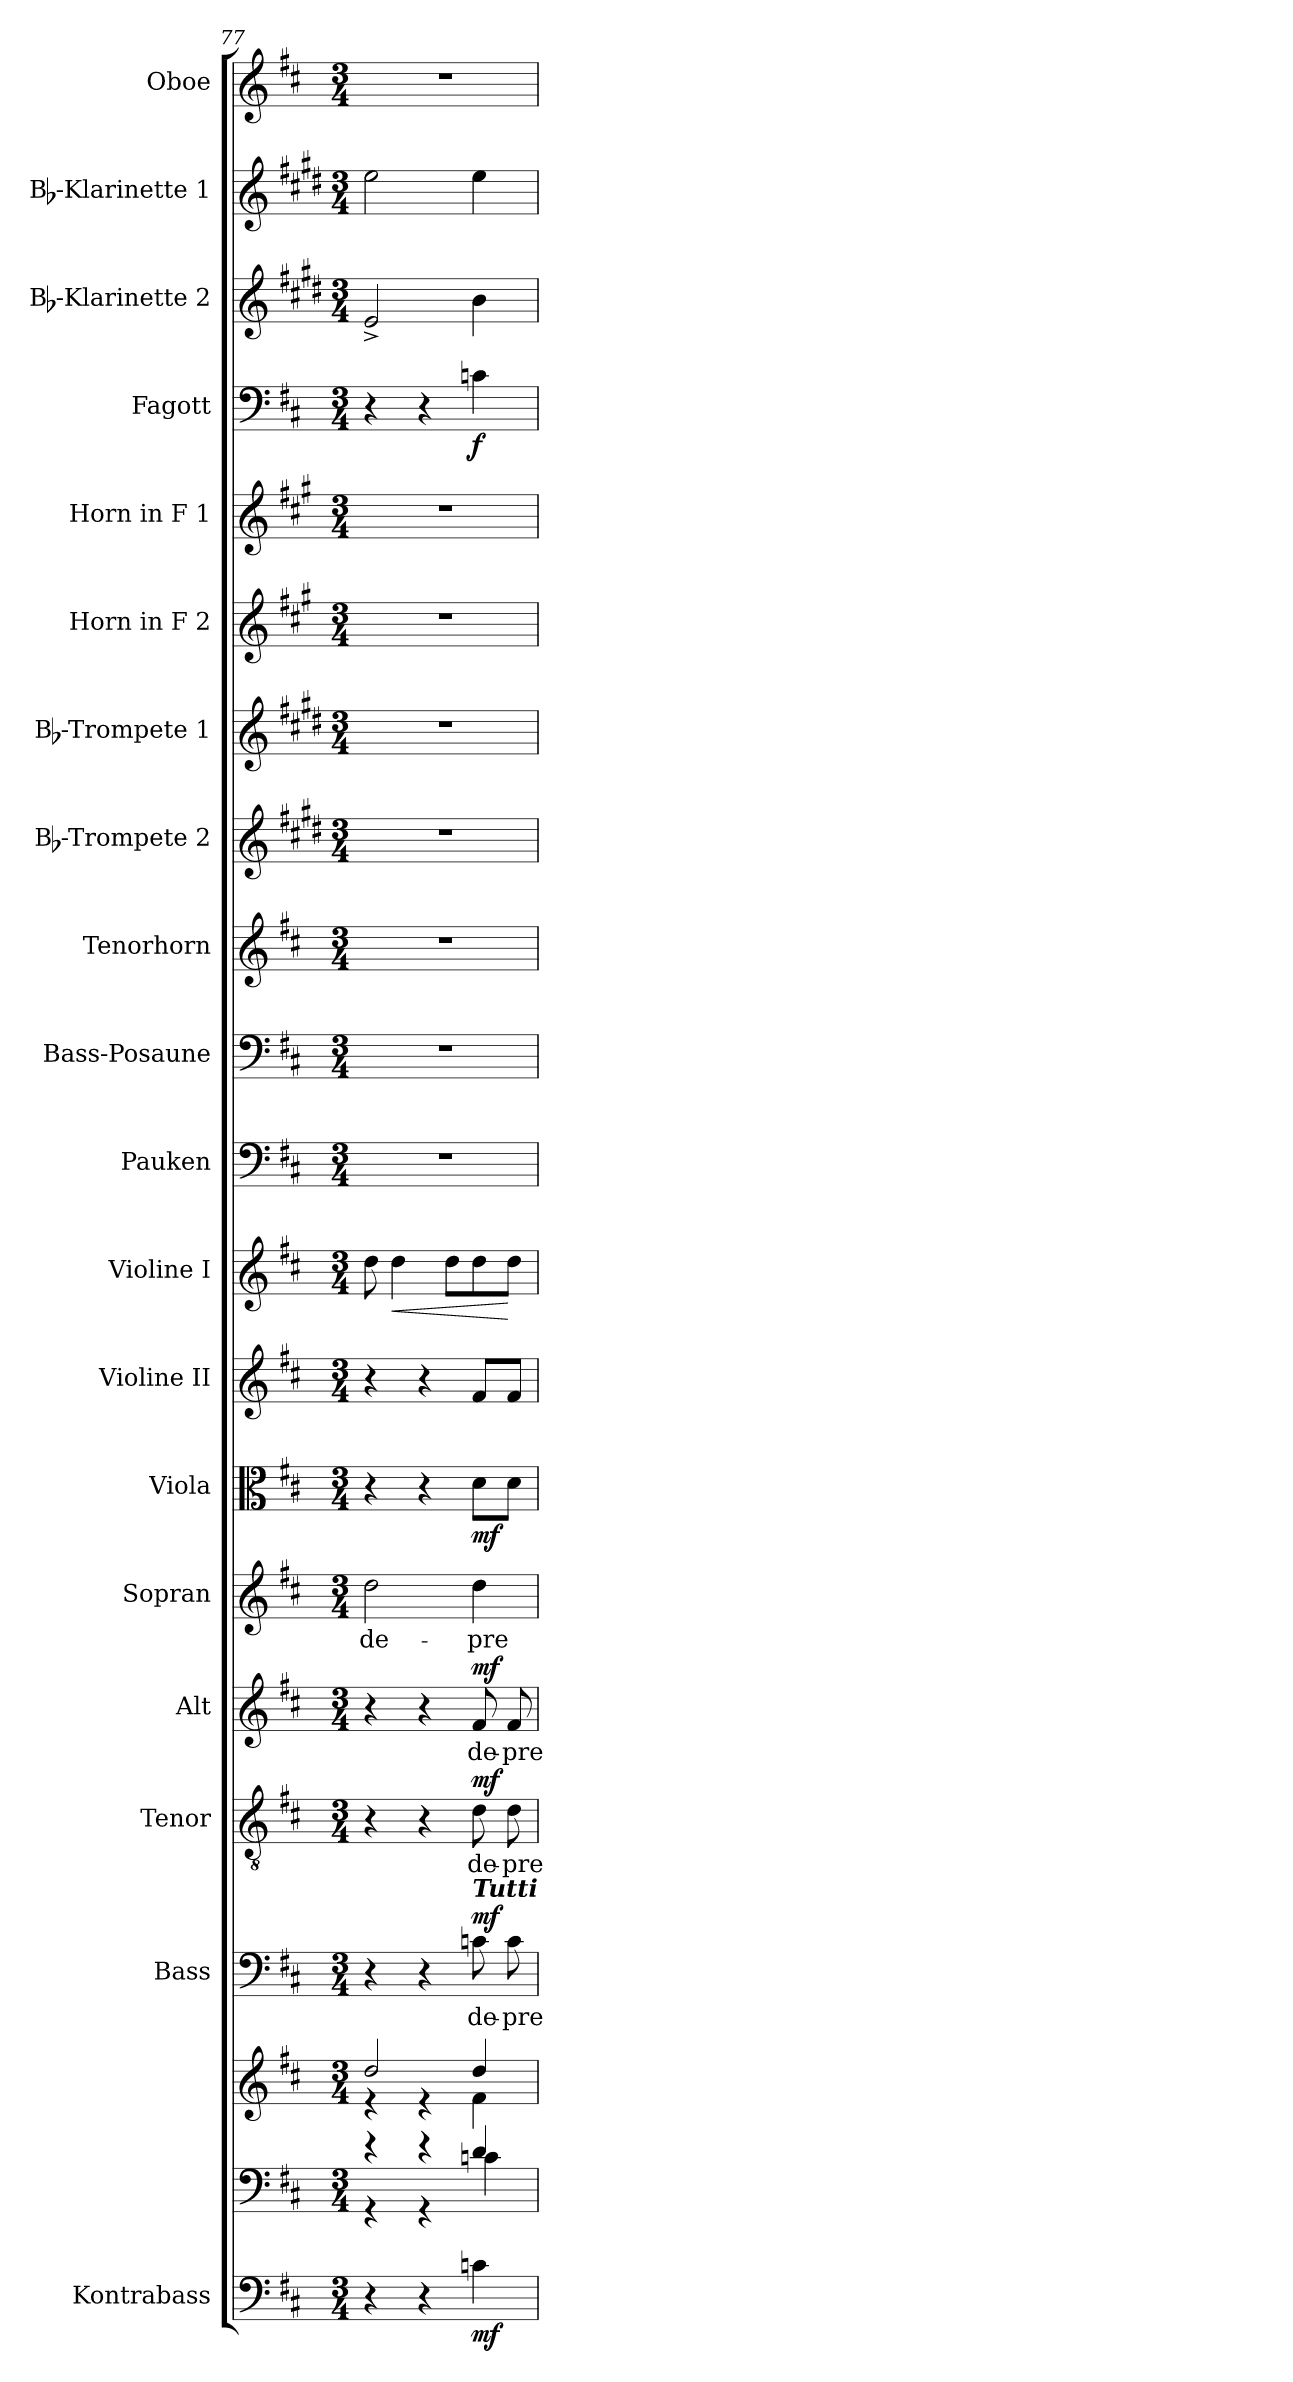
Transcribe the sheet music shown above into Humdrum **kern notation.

**kern	**dynam	**kern	**kern	**kern	**text	**dynam	**kern	**text	**dynam	**kern	**text	**dynam	**kern	**text	**kern	**dynam	**kern	**kern	**dynam	**kern	**kern	**kern	**kern	**kern	**kern	**kern	**kern	**dynam	**kern	**kern	**kern
*part20	*part20	*part19	*part19	*part18	*part18	*part18	*part17	*part17	*part17	*part16	*part16	*part16	*part15	*part15	*part14	*part14	*part13	*part12	*part12	*part11	*part10	*part9	*part8	*part7	*part6	*part5	*part4	*part4	*part3	*part2	*part1
*staff21	*staff21	*staff20	*staff19	*staff18	*staff18	*staff18	*staff17	*staff17	*staff17	*staff16	*staff16	*staff16	*staff15	*staff15	*staff14	*staff14	*staff13	*staff12	*staff12	*staff11	*staff10	*staff9	*staff8	*staff7	*staff6	*staff5	*staff4	*staff4	*staff3	*staff2	*staff1
*I"Kontrabass	*	*	*	*I"Bass	*	*	*I"Tenor	*	*	*I"Alt	*	*	*I"Sopran	*	*I"Viola	*	*I"Violine II	*I"Violine I	*	*I"Pauken	*I"Bass-Posaune	*I"Tenorhorn	*I"Bb-Trompete 2	*I"Bb-Trompete 1	*I"Horn in F 2	*I"Horn in F 1	*I"Fagott	*	*I"Bb-Klarinette 2	*I"Bb-Klarinette 1	*I"Oboe
*I'Kb.	*	*	*	*I'B.	*	*	*I'T.	*	*	*I'A.	*	*	*I'S.	*	*I'Vla.	*	*I'Vl. II	*I'Vl. I	*	*I'Pk.	*I'B. Pos.	*I'T. Hrn.	*I'Bb Trp. 2	*I'Bb Trp. 1	*	*	*I'Fg.	*	*I'Bb Kl. 2	*I'Bb Kl. 1	*I'Ob.
*clefF4	*	*clefF4	*clefG2	*clefF4	*	*	*clefGv2	*	*	*clefG2	*	*	*clefG2	*	*clefC3	*	*clefG2	*clefG2	*	*clefF4	*clefF4	*clefG2	*clefG2	*clefG2	*clefG2	*clefG2	*clefF4	*	*clefG2	*clefG2	*clefG2
*ITrd7c12	*	*	*	*	*	*	*	*	*	*	*	*	*	*	*	*	*	*	*	*	*	*ITrd8c14	*ITrd1c2	*ITrd1c2	*ITrd4c7	*ITrd4c7	*	*	*ITrd1c2	*ITrd1c2	*
*k[f#c#]	*	*k[f#c#]	*k[f#c#]	*k[f#c#]	*	*	*k[f#c#]	*	*	*k[f#c#]	*	*	*k[f#c#]	*	*k[f#c#]	*	*k[f#c#]	*k[f#c#]	*	*k[f#c#]	*k[f#c#]	*k[f#c#]	*k[f#c#]	*k[f#c#]	*k[f#c#]	*k[f#c#]	*k[f#c#]	*	*k[f#c#]	*k[f#c#]	*k[f#c#]
*D:	*	*D:	*D:	*D:	*	*	*D:	*	*	*D:	*	*	*D:	*	*D:	*	*D:	*D:	*	*D:	*D:	*D:	*D:	*D:	*D:	*D:	*D:	*	*D:	*D:	*D:
*M3/4	*	*M3/4	*M3/4	*M3/4	*	*	*M3/4	*	*	*M3/4	*	*	*M3/4	*	*M3/4	*	*M3/4	*M3/4	*	*M3/4	*M3/4	*M3/4	*M3/4	*M3/4	*M3/4	*M3/4	*M3/4	*	*M3/4	*M3/4	*M3/4
=77	=77	=77	=77	=77	=77	=77	=77	=77	=77	=77	=77	=77	=77	=77	=77	=77	=77	=77	=77	=77	=77	=77	=77	=77	=77	=77	=77	=77	=77	=77	=77
*	*	*^	*^	*	*	*	*	*	*	*	*	*	*	*	*	*	*	*	*	*	*	*	*	*	*	*	*	*	*	*	*
!	!	!	!	!	!	!	!	!	!	!	!	!	!	!	!	!LO:LY:b	!	!	!	!	!	!	!	!	!	!	!	!	!	!	!	!	!
4r	.	4r	4r	2dd/	4re	4r	.	.	4r	.	.	4r	.	.	2dd\	de-	4r	.	4r	8dd\	.	2.r	2.r	2.r	2.r	2.r	2.r	2.r	4r	.	2d^</	2dd\	2.r
!	!	!	!	!	!	!	!	!	!	!	!	!	!	!	!	!	!	!	!	!	!LO:HP:b	!	!	!	!	!	!	!	!	!	!	!	!
.	.	.	.	.	.	.	.	.	.	.	.	.	.	.	.	.	.	.	.	4dd\	<	.	.	.	.	.	.	.	.	.	.	.	.
4r	.	4r	4r	.	4re	4r	.	.	4r	.	.	4r	.	.	.	.	4r	.	4r	.	.	.	.	.	.	.	.	.	4r	.	.	.	.
.	.	.	.	.	.	.	.	.	.	.	.	.	.	.	.	.	.	.	.	8dd\L	.	.	.	.	.	.	.	.	.	.	.	.	.
!	!	!	!	!	!	!LO:TX:a:Bi:t=Tutti	!	!	!	!	!	!	!	!	!	!	!	!	!	!	!	!	!	!	!	!	!	!	!	!	!	!	!
!	!LO:DY:b	!	!	!	!	!	!LO:LY:b	!LO:DY:a	!	!LO:LY:b	!LO:DY:a	!	!LO:LY:b	!LO:DY:a	!	!LO:LY:b	!	!LO:DY:b	!	!	!	!	!	!	!	!	!	!	!	!LO:DY:b	!	!	!
4Cn\	mf	4d/	4cn\	4dd/	4f#\	8cn\	de-	mf	8d\	de-	mf	8f#/	de-	mf	4dd\	-pre-	8d\L	mf	8f#/L	8dd\	.	.	.	.	.	.	.	.	4cn\	f	4a\	4dd\	.
!	!	!	!	!	!	!	!LO:LY:b	!	!	!LO:LY:b	!	!	!LO:LY:b	!	!	!	!	!	!	!	!	!	!	!	!	!	!	!	!	!	!	!	!
.	.	.	.	.	.	8c\	-pre-	.	8d\	-pre-	.	8f#/	-pre-	.	.	.	8d\J	.	8f#/J	8dd\J	[	.	.	.	.	.	.	.	.	.	.	.	.
*	*	*v	*v	*	*	*	*	*	*	*	*	*	*	*	*	*	*	*	*	*	*	*	*	*	*	*	*	*	*	*	*	*	*
*	*	*	*v	*v	*	*	*	*	*	*	*	*	*	*	*	*	*	*	*	*	*	*	*	*	*	*	*	*	*	*	*	*
=	=	=	=	=	=	=	=	=	=	=	=	=	=	=	=	=	=	=	=	=	=	=	=	=	=	=	=	=	=	=	=
*-	*-	*-	*-	*-	*-	*-	*-	*-	*-	*-	*-	*-	*-	*-	*-	*-	*-	*-	*-	*-	*-	*-	*-	*-	*-	*-	*-	*-	*-	*-	*-
